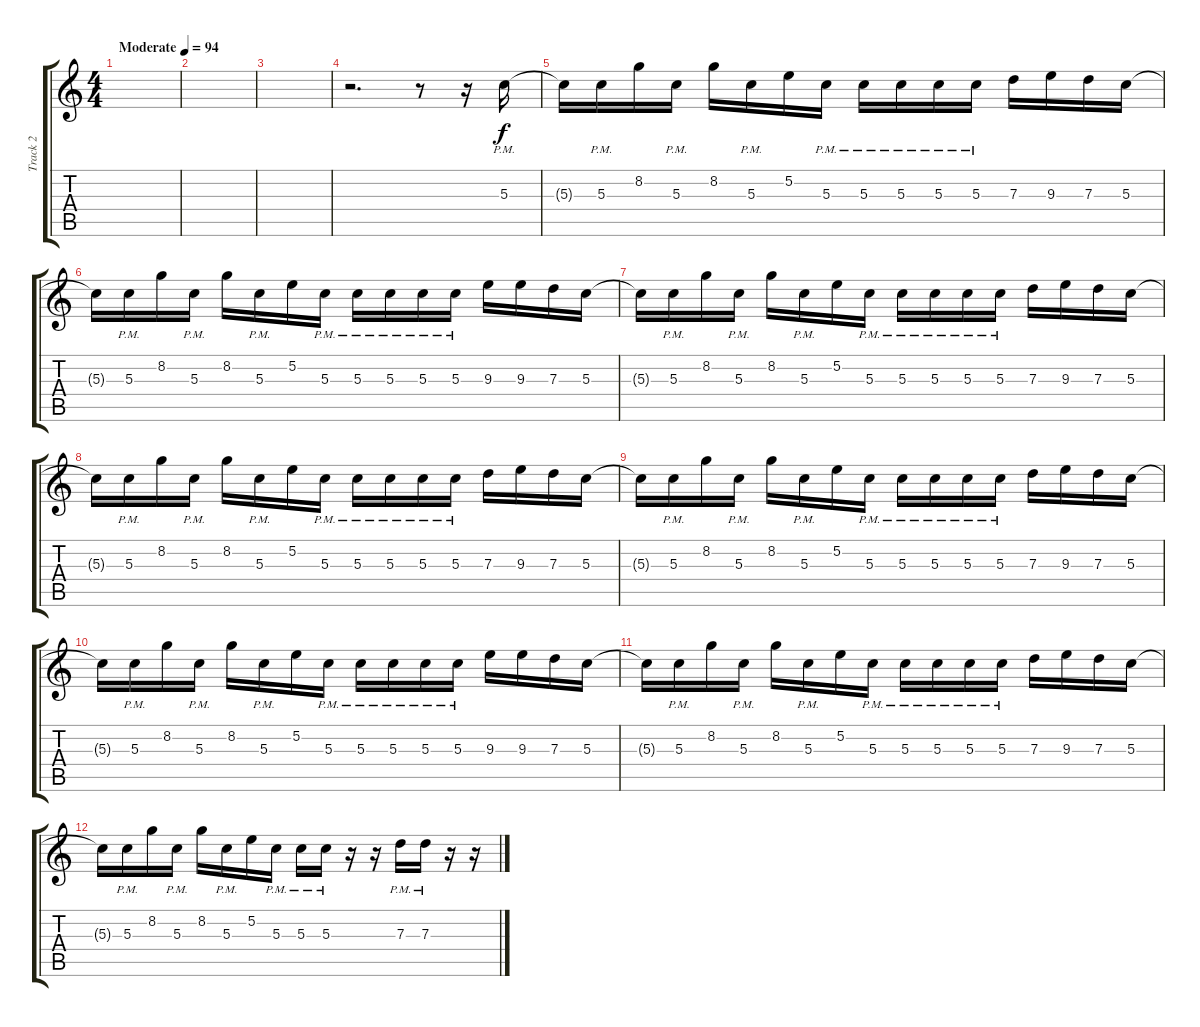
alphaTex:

\track ("Track 2" "Track 2") {instrument distortionguitar}
\staff {score tabs}
\tuning (E4 B3 G3 D3 A2 D2) {hide}
\ts (4 4)
\tempo (94 "Moderate")
\clef g2
\ks c
|
|
|
r.2{d} r.8 r.16 5.3{pm}.16 |
5.3{t}.16 5.3{pm}.16 8.2.16 5.3{pm}.16 8.2.16 5.3{pm}.16 5.2.16 5.3{pm}.16 5.3{pm}.16 5.3{pm}.16 5.3{pm}.16 5.3{pm}.16 7.3.16 9.3.16 7.3.16 5.3.16 |
5.3{t}.16 5.3{pm}.16 8.2.16 5.3{pm}.16 8.2.16 5.3{pm}.16 5.2.16 5.3{pm}.16 5.3{pm}.16 5.3{pm}.16 5.3{pm}.16 5.3{pm}.16 9.3.16 9.3.16 7.3.16 5.3.16 |
5.3{t}.16 5.3{pm}.16 8.2.16 5.3{pm}.16 8.2.16 5.3{pm}.16 5.2.16 5.3{pm}.16 5.3{pm}.16 5.3{pm}.16 5.3{pm}.16 5.3{pm}.16 7.3.16 9.3.16 7.3.16 5.3.16 |
5.3{t}.16 5.3{pm}.16 8.2.16 5.3{pm}.16 8.2.16 5.3{pm}.16 5.2.16 5.3{pm}.16 5.3{pm}.16 5.3{pm}.16 5.3{pm}.16 5.3{pm}.16 7.3.16 9.3.16 7.3.16 5.3.16 |
5.3{t}.16 5.3{pm}.16 8.2.16 5.3{pm}.16 8.2.16 5.3{pm}.16 5.2.16 5.3{pm}.16 5.3{pm}.16 5.3{pm}.16 5.3{pm}.16 5.3{pm}.16 7.3.16 9.3.16 7.3.16 5.3.16 |
5.3{t}.16 5.3{pm}.16 8.2.16 5.3{pm}.16 8.2.16 5.3{pm}.16 5.2.16 5.3{pm}.16 5.3{pm}.16 5.3{pm}.16 5.3{pm}.16 5.3{pm}.16 9.3.16 9.3.16 7.3.16 5.3.16 |
5.3{t}.16 5.3{pm}.16 8.2.16 5.3{pm}.16 8.2.16 5.3{pm}.16 5.2.16 5.3{pm}.16 5.3{pm}.16 5.3{pm}.16 5.3{pm}.16 5.3{pm}.16 7.3.16 9.3.16 7.3.16 5.3.16 |
5.3{t}.16 5.3{pm}.16 8.2.16 5.3{pm}.16 8.2.16 5.3{pm}.16 5.2.16 5.3{pm}.16 5.3{pm}.16 5.3{pm}.16 r.16 r.16 7.3{pm}.16 7.3{pm}.16 r.16 r.16
